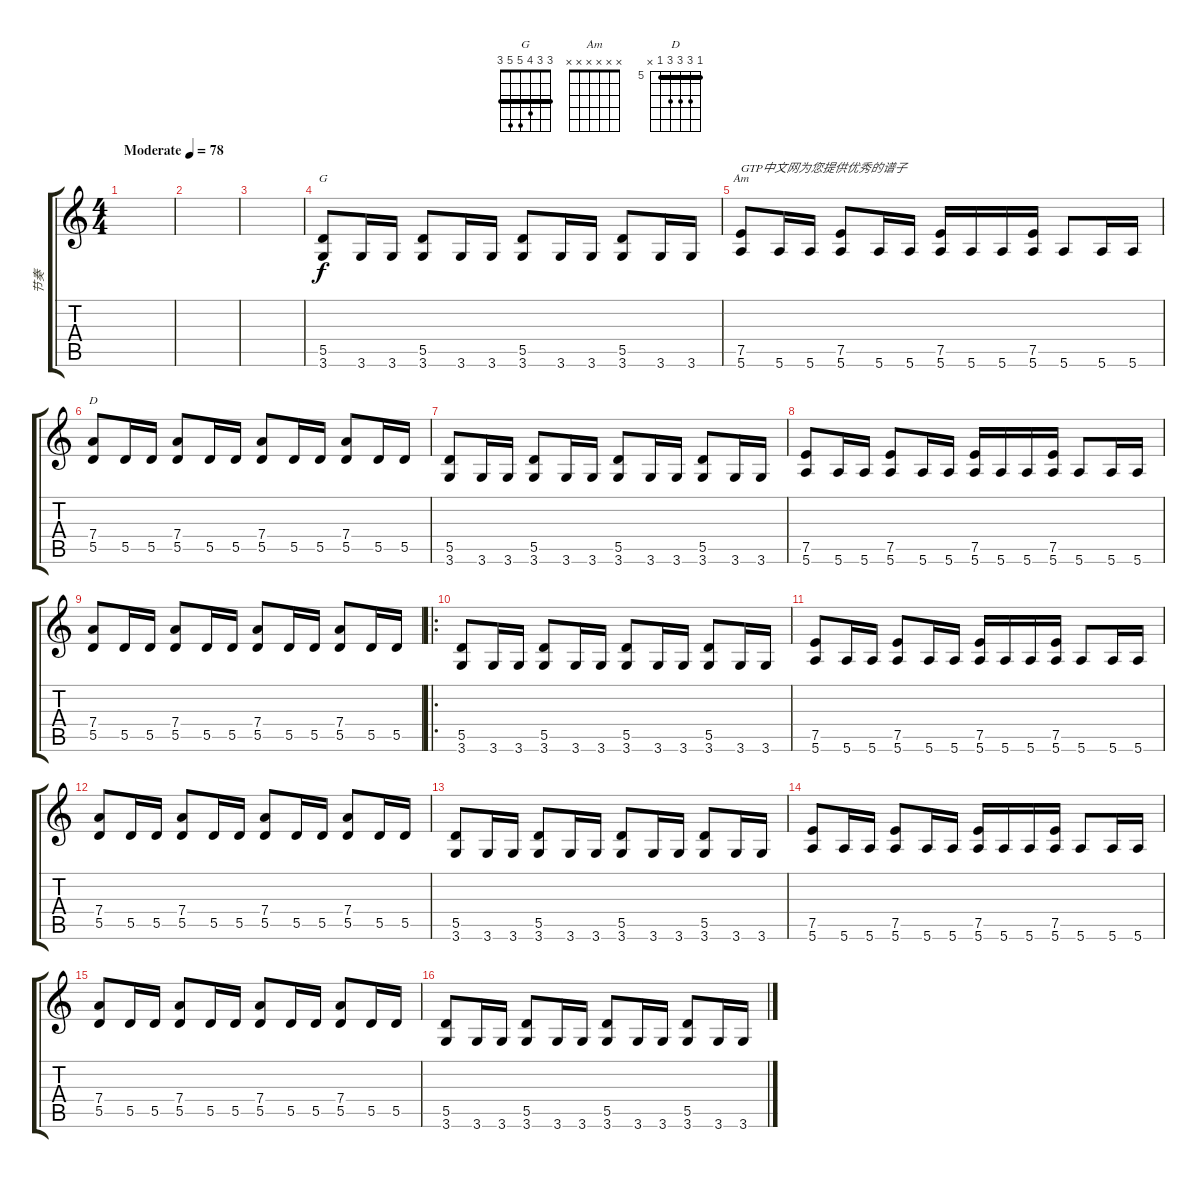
\track ("节奏" "节奏") {instrument distortionguitar}
\staff {score tabs}
\tuning (E4 B3 G3 D3 A2 E2) {hide}
\chord ("G" 3 3 4 5 5 3) {barre 3}
\chord ("Am" x x x x x x)
\chord ("D" 5 7 7 7 5 x) {firstfret 5 barre 5}
\ts (4 4)
\tempo (78 "Moderate")
\clef g2
\ks c
|
|
|
(5.5 3.6).8{ch "G"} 3.6.16 3.6.16 (5.5 3.6).8 3.6.16 3.6.16 (5.5 3.6).8 3.6.16 3.6.16 (5.5 3.6).8 3.6.16 3.6.16 |
(7.5 5.6).8{ch "Am" txt "GTP中文网为您提供优秀的谱子"} 5.6.16 5.6.16 (7.5 5.6).8 5.6.16 5.6.16 (7.5 5.6).16 5.6.16 5.6.16 (7.5 5.6).16 5.6.8 5.6.16 5.6.16 |
(7.4 5.5).8{ch "D"} 5.5.16 5.5.16 (7.4 5.5).8 5.5.16 5.5.16 (7.4 5.5).8 5.5.16 5.5.16 (7.4 5.5).8 5.5.16 5.5.16 |
(5.5 3.6).8 3.6.16 3.6.16 (5.5 3.6).8 3.6.16 3.6.16 (5.5 3.6).8 3.6.16 3.6.16 (5.5 3.6).8 3.6.16 3.6.16 |
(7.5 5.6).8 5.6.16 5.6.16 (7.5 5.6).8 5.6.16 5.6.16 (7.5 5.6).16 5.6.16 5.6.16 (7.5 5.6).16 5.6.8 5.6.16 5.6.16 |
(7.4 5.5).8 5.5.16 5.5.16 (7.4 5.5).8 5.5.16 5.5.16 (7.4 5.5).8 5.5.16 5.5.16 (7.4 5.5).8 5.5.16 5.5.16 |
\ro
(5.5 3.6).8 3.6.16 3.6.16 (5.5 3.6).8 3.6.16 3.6.16 (5.5 3.6).8 3.6.16 3.6.16 (5.5 3.6).8 3.6.16 3.6.16 |
(7.5 5.6).8 5.6.16 5.6.16 (7.5 5.6).8 5.6.16 5.6.16 (7.5 5.6).16 5.6.16 5.6.16 (7.5 5.6).16 5.6.8 5.6.16 5.6.16 |
(7.4 5.5).8 5.5.16 5.5.16 (7.4 5.5).8 5.5.16 5.5.16 (7.4 5.5).8 5.5.16 5.5.16 (7.4 5.5).8 5.5.16 5.5.16 |
(5.5 3.6).8 3.6.16 3.6.16 (5.5 3.6).8 3.6.16 3.6.16 (5.5 3.6).8 3.6.16 3.6.16 (5.5 3.6).8 3.6.16 3.6.16 |
(7.5 5.6).8 5.6.16 5.6.16 (7.5 5.6).8 5.6.16 5.6.16 (7.5 5.6).16 5.6.16 5.6.16 (7.5 5.6).16 5.6.8 5.6.16 5.6.16 |
(7.4 5.5).8 5.5.16 5.5.16 (7.4 5.5).8 5.5.16 5.5.16 (7.4 5.5).8 5.5.16 5.5.16 (7.4 5.5).8 5.5.16 5.5.16 |
(5.5 3.6).8 3.6.16 3.6.16 (5.5 3.6).8 3.6.16 3.6.16 (5.5 3.6).8 3.6.16 3.6.16 (5.5 3.6).8 3.6.16 3.6.16
